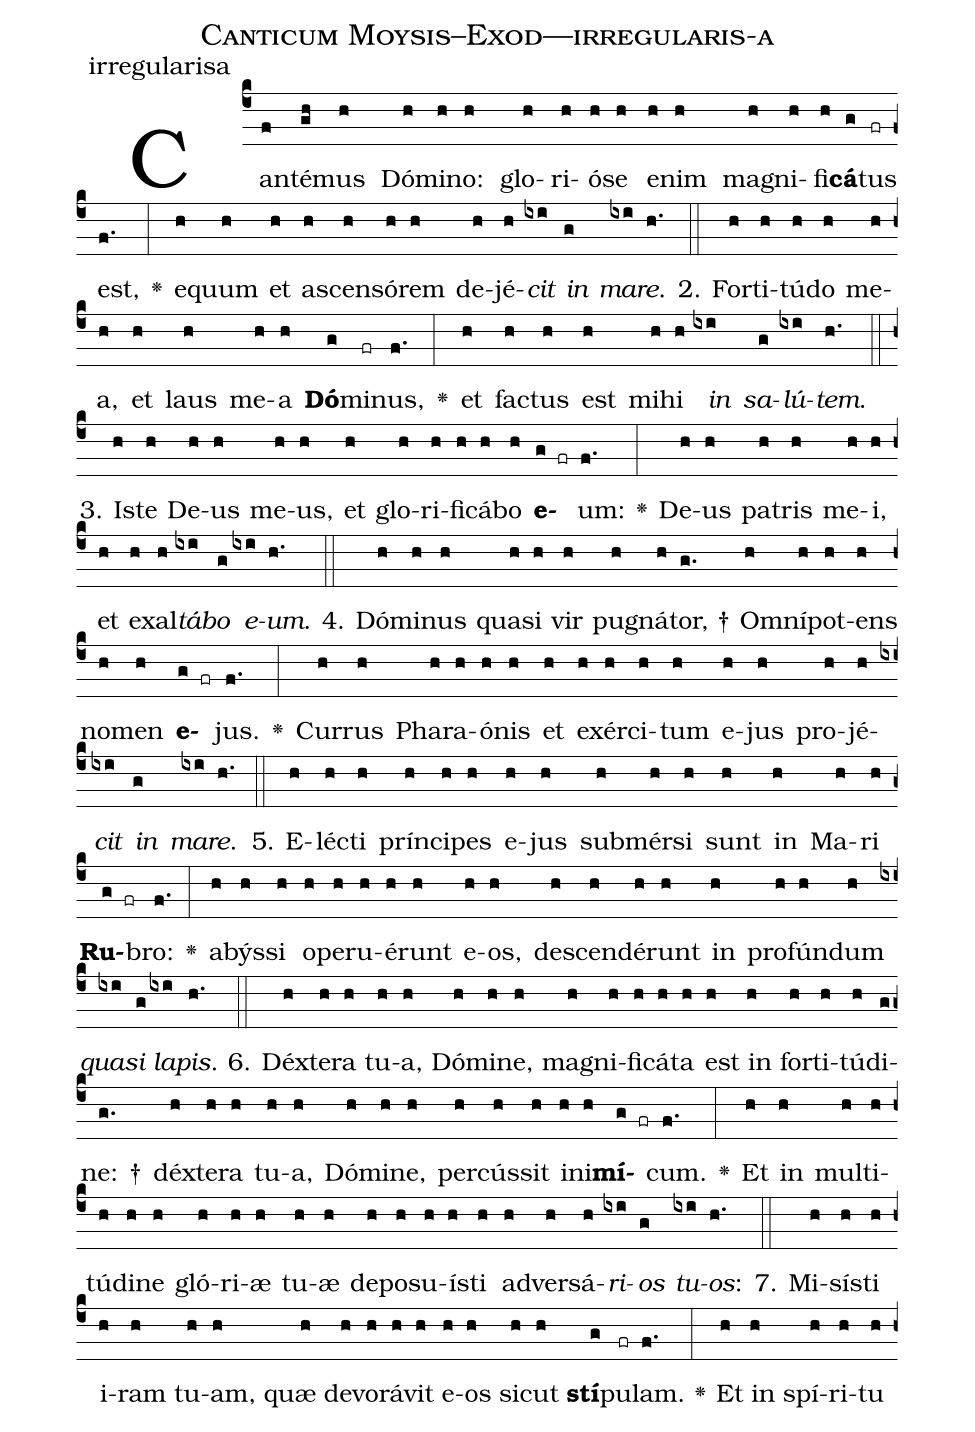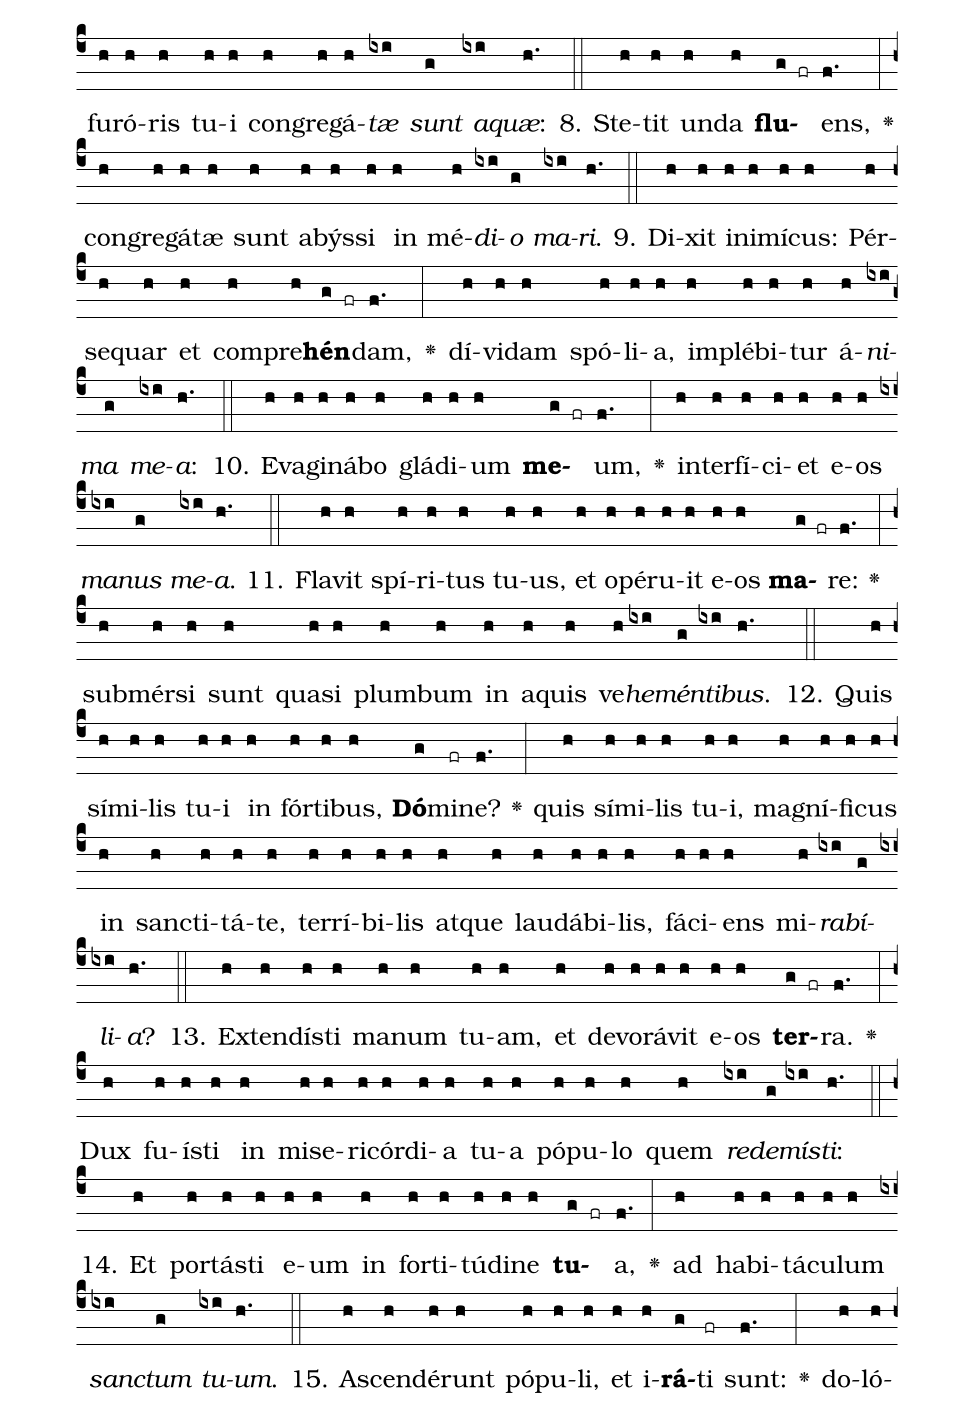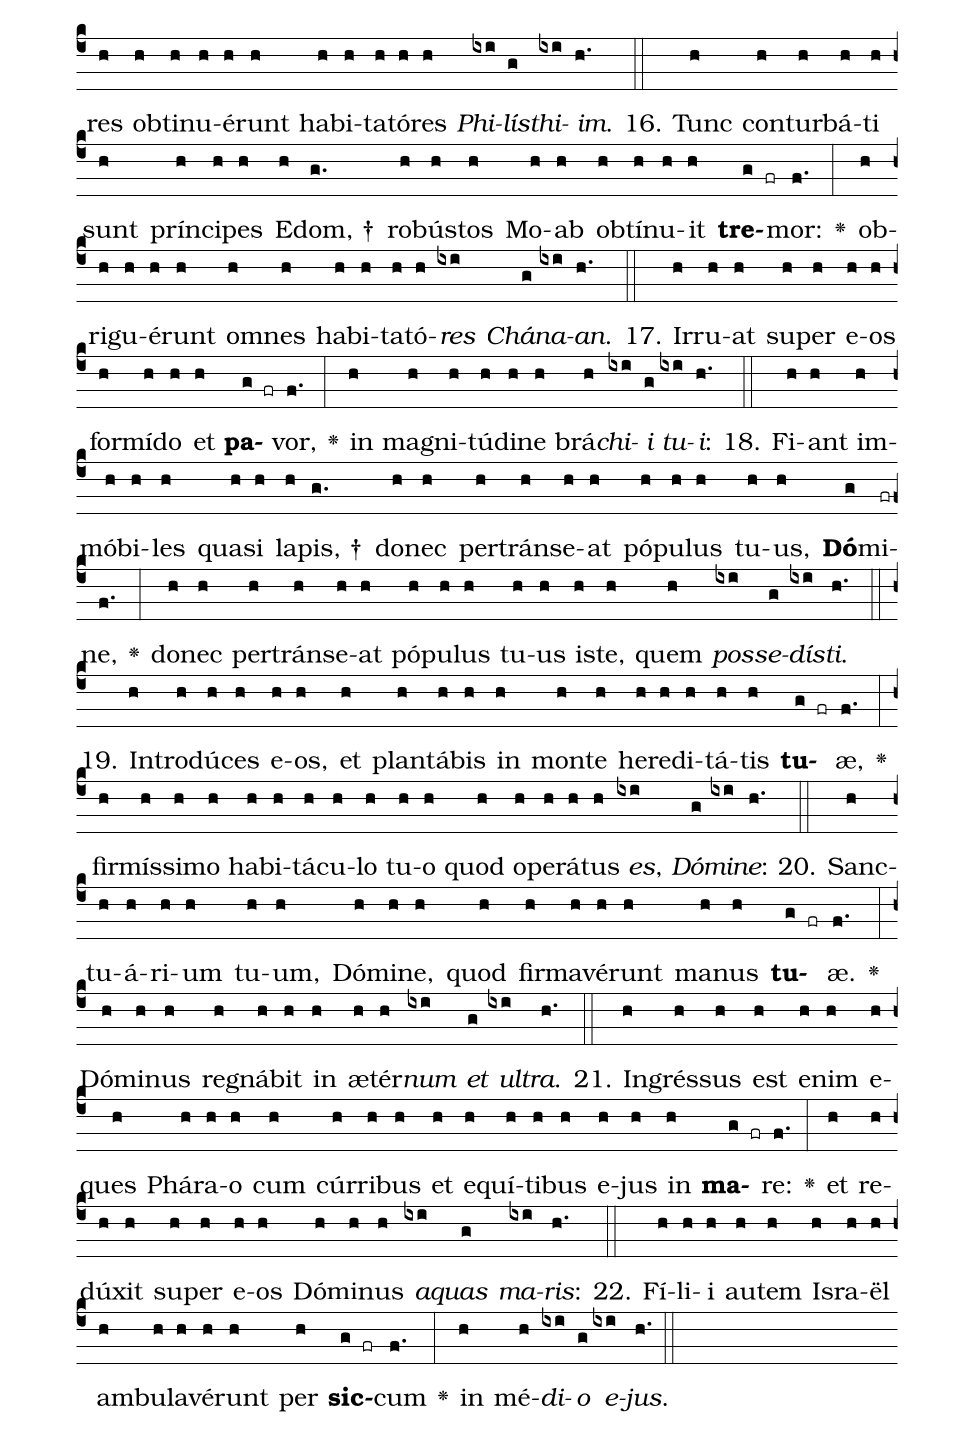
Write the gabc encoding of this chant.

name: Canticum Moysis--Exod---irregularis-a;
annotation: irregularisa;
%%
(c4)Can(f)té(gh)mus(h) Dó(h)mi(h)no:(h) glo(h)ri(h)ó(h)se(h) e(h)nim(h) ma(h)gni(h)fi(h)<b>cá</b>(g)tus(fr) est,(f.) <v>\greheightstar</v>(:) e(h)quum(h) et(h) a(h)scen(h)só(h)rem(h) de(h)jé(h)<i>cit</i>(ixi) <i>in</i>(g) <i>ma</i>(ixi)<i>re</i>.(h.) (::)
2. For(h)ti(h)tú(h)do(h) me(h)a,(h) et(h) laus(h) me(h)a(h) <b>Dó</b>(g)mi(fr)nus,(f.) <v>\greheightstar</v>(:) et(h) fac(h)tus(h) est(h) mi(h)hi(h) <i>in</i>(ixi) <i>sa</i>(g)<i>lú</i>(ixi)<i>tem</i>.(h.) (::)
3. Is(h)te(h) De(h)us(h) me(h)us,(h) et(h) glo(h)ri(h)fi(h)cá(h)bo(h) <b>e</b>(g fr)um:(f.) <v>\greheightstar</v>(:) De(h)us(h) pa(h)tris(h) me(h)i,(h) et(h) ex(h)al(h)<i>tá</i>(ixi)<i>bo</i>(g) <i>e</i>(ixi)<i>um</i>.(h.) (::)
4. Dó(h)mi(h)nus(h) qua(h)si(h) vir(h) pu(h)gná(h)tor, †(g.) Om(h)ní(h)pot(h)ens(h) no(h)men(h) <b>e</b>(g fr)jus.(f.) <v>\greheightstar</v>(:) Cur(h)rus(h) Pha(h)ra(h)ó(h)nis(h) et(h) ex(h)ér(h)ci(h)tum(h) e(h)jus(h) pro(h)jé(h)<i>cit</i>(ixi) <i>in</i>(g) <i>ma</i>(ixi)<i>re</i>.(h.) (::)
5. E(h)léc(h)ti(h) prín(h)ci(h)pes(h) e(h)jus(h) sub(h)mér(h)si(h) sunt(h) in(h) Ma(h)ri(h) <b>Ru</b>(g fr)bro:(f.) <v>\greheightstar</v>(:) a(h)býs(h)si(h) o(h)pe(h)ru(h)é(h)runt(h) e(h)os,(h) de(h)scen(h)dé(h)runt(h) in(h) pro(h)fún(h)dum(h) <i>qua</i>(ixi)<i>si</i>(g) <i>la</i>(ixi)<i>pis</i>.(h.) (::)
6. Déx(h)te(h)ra(h) tu(h)a,(h) Dó(h)mi(h)ne,(h) ma(h)gni(h)fi(h)cá(h)ta(h) est(h) in(h) for(h)ti(h)tú(h)di(g)ne: †(g.) déx(h)te(h)ra(h) tu(h)a,(h) Dó(h)mi(h)ne,(h) per(h)cús(h)sit(h) in(h)i(h)<b>mí</b>(g fr)cum.(f.) <v>\greheightstar</v>(:) Et(h) in(h) mul(h)ti(h)tú(h)di(h)ne(h) gló(h)ri(h)æ(h) tu(h)æ(h) de(h)po(h)su(h)ís(h)ti(h) ad(h)ver(h)sá(h)<i>ri</i>(ixi)<i>os</i>(g) <i>tu</i>(ixi)<i>os</i>:(h.) (::)
7. Mi(h)sís(h)ti(h) i(h)ram(h) tu(h)am,(h) quæ(h) de(h)vo(h)rá(h)vit(h) e(h)os(h) sic(h)ut(h) <b>stí</b>(g)pu(fr)lam.(f.) <v>\greheightstar</v>(:) Et(h) in(h) spí(h)ri(h)tu(h) fu(h)ró(h)ris(h) tu(h)i(h) con(h)gre(h)gá(h)<i>tæ</i>(ixi) <i>sunt</i>(g) <i>a</i>(ixi)<i>quæ</i>:(h.) (::)
8. Ste(h)tit(h) un(h)da(h) <b>flu</b>(g fr)ens,(f.) <v>\greheightstar</v>(:) con(h)gre(h)gá(h)tæ(h) sunt(h) a(h)býs(h)si(h) in(h) mé(h)<i>di</i>(ixi)<i>o</i>(g) <i>ma</i>(ixi)<i>ri</i>.(h.) (::)
9. Di(h)xit(h) in(h)i(h)mí(h)cus:(h) Pér(h)se(h)quar(h) et(h) com(h)pre(h)<b>hén</b>(g fr)dam,(f.) <v>\greheightstar</v>(:) dí(h)vi(h)dam(h) spó(h)li(h)a,(h) im(h)plé(h)bi(h)tur(h) á(h)<i>ni</i>(ixi)<i>ma</i>(g) <i>me</i>(ixi)<i>a</i>:(h.) (::)
10. E(h)va(h)gi(h)ná(h)bo(h) glá(h)di(h)um(h) <b>me</b>(g fr)um,(f.) <v>\greheightstar</v>(:) in(h)ter(h)fí(h)ci(h)et(h) e(h)os(h) <i>ma</i>(ixi)<i>nus</i>(g) <i>me</i>(ixi)<i>a</i>.(h.) (::)
11. Fla(h)vit(h) spí(h)ri(h)tus(h) tu(h)us,(h) et(h) o(h)pé(h)ru(h)it(h) e(h)os(h) <b>ma</b>(g fr)re:(f.) <v>\greheightstar</v>(:) sub(h)mér(h)si(h) sunt(h) qua(h)si(h) plum(h)bum(h) in(h) a(h)quis(h) ve(h)<i>he</i>(ixi)<i>mén</i>(g)<i>ti</i>(ixi)<i>bus</i>.(h.) (::)
12. Quis(h) sí(h)mi(h)lis(h) tu(h)i(h) in(h) fór(h)ti(h)bus,(h) <b>Dó</b>(g)mi(fr)ne?(f.) <v>\greheightstar</v>(:) quis(h) sí(h)mi(h)lis(h) tu(h)i,(h) ma(h)gní(h)fi(h)cus(h) in(h) sanc(h)ti(h)tá(h)te,(h) ter(h)rí(h)bi(h)lis(h) at(h)que(h) lau(h)dá(h)bi(h)lis,(h) fá(h)ci(h)ens(h) mi(h)<i>ra</i>(ixi)<i>bí</i>(g)<i>li</i>(ixi)<i>a</i>?(h.) (::)
13. Ex(h)ten(h)dís(h)ti(h) ma(h)num(h) tu(h)am,(h) et(h) de(h)vo(h)rá(h)vit(h) e(h)os(h) <b>ter</b>(g fr)ra.(f.) <v>\greheightstar</v>(:) Dux(h) fu(h)ís(h)ti(h) in(h) mi(h)se(h)ri(h)cór(h)di(h)a(h) tu(h)a(h) pó(h)pu(h)lo(h) quem(h) <i>red</i>(ixi)<i>e</i>(g)<i>mís</i>(ixi)<i>ti</i>:(h.) (::)
14. Et(h) por(h)tás(h)ti(h) e(h)um(h) in(h) for(h)ti(h)tú(h)di(h)ne(h) <b>tu</b>(g fr)a,(f.) <v>\greheightstar</v>(:) ad(h) ha(h)bi(h)tá(h)cu(h)lum(h) <i>sanc</i>(ixi)<i>tum</i>(g) <i>tu</i>(ixi)<i>um</i>.(h.) (::)
15. A(h)scen(h)dé(h)runt(h) pó(h)pu(h)li,(h) et(h) i(h)<b>rá</b>(g)ti(fr) sunt:(f.) <v>\greheightstar</v>(:) do(h)ló(h)res(h) ob(h)ti(h)nu(h)é(h)runt(h) ha(h)bi(h)ta(h)tó(h)res(h) <i>Phi</i>(ixi)<i>lís</i>(g)<i>thi</i>(ixi)<i>im</i>.(h.) (::)
16. Tunc(h) con(h)tur(h)bá(h)ti(h) sunt(h) prín(h)ci(h)pes(h) E(h)dom, †(g.) ro(h)bús(h)tos(h) Mo(h)ab(h) ob(h)tí(h)nu(h)it(h) <b>tre</b>(g fr)mor:(f.) <v>\greheightstar</v>(:) ob(h)ri(h)gu(h)é(h)runt(h) om(h)nes(h) ha(h)bi(h)ta(h)tó(h)<i>res</i>(ixi) <i>Chá</i>(g)<i>na</i>(ixi)<i>an</i>.(h.) (::)
17. Ir(h)ru(h)at(h) su(h)per(h) e(h)os(h) for(h)mí(h)do(h) et(h) <b>pa</b>(g fr)vor,(f.) <v>\greheightstar</v>(:) in(h) ma(h)gni(h)tú(h)di(h)ne(h) brá(h)<i>chi</i>(ixi)<i>i</i>(g) <i>tu</i>(ixi)<i>i</i>:(h.) (::)
18. Fi(h)ant(h) im(h)mó(h)bi(h)les(h) qua(h)si(h) la(h)pis, †(g.) do(h)nec(h) per(h)tráns(h)e(h)at(h) pó(h)pu(h)lus(h) tu(h)us,(h) <b>Dó</b>(g)mi(fr)ne,(f.) <v>\greheightstar</v>(:) do(h)nec(h) per(h)tráns(h)e(h)at(h) pó(h)pu(h)lus(h) tu(h)us(h) is(h)te,(h) quem(h) <i>pos</i>(ixi)<i>se</i>(g)<i>dís</i>(ixi)<i>ti</i>.(h.) (::)
19. In(h)tro(h)dú(h)ces(h) e(h)os,(h) et(h) plan(h)tá(h)bis(h) in(h) mon(h)te(h) he(h)re(h)di(h)tá(h)tis(h) <b>tu</b>(g fr)æ,(f.) <v>\greheightstar</v>(:) fir(h)mís(h)si(h)mo(h) ha(h)bi(h)tá(h)cu(h)lo(h) tu(h)o(h) quod(h) o(h)pe(h)rá(h)tus(h) <i>es</i>,(ixi) <i>Dó</i>(g)<i>mi</i>(ixi)<i>ne</i>:(h.) (::)
20. Sanc(h)tu(h)á(h)ri(h)um(h) tu(h)um,(h) Dó(h)mi(h)ne,(h) quod(h) fir(h)ma(h)vé(h)runt(h) ma(h)nus(h) <b>tu</b>(g fr)æ.(f.) <v>\greheightstar</v>(:) Dó(h)mi(h)nus(h) re(h)gná(h)bit(h) in(h) æ(h)tér(h)<i>num</i>(ixi) <i>et</i>(g) <i>ul</i>(ixi)<i>tra</i>.(h.) (::)
21. In(h)grés(h)sus(h) est(h) e(h)nim(h) e(h)ques(h) Phá(h)ra(h)o(h) cum(h) cúr(h)ri(h)bus(h) et(h) e(h)quí(h)ti(h)bus(h) e(h)jus(h) in(h) <b>ma</b>(g fr)re:(f.) <v>\greheightstar</v>(:) et(h) re(h)dú(h)xit(h) su(h)per(h) e(h)os(h) Dó(h)mi(h)nus(h) <i>a</i>(ixi)<i>quas</i>(g) <i>ma</i>(ixi)<i>ris</i>:(h.) (::)
22. Fí(h)li(h)i(h) au(h)tem(h) Is(h)ra(h)ël(h) am(h)bu(h)la(h)vé(h)runt(h) per(h) <b>sic</b>(g fr)cum(f.) <v>\greheightstar</v>(:) in(h) mé(h)<i>di</i>(ixi)<i>o</i>(g) <i>e</i>(ixi)<i>jus</i>.(h.) (::)
